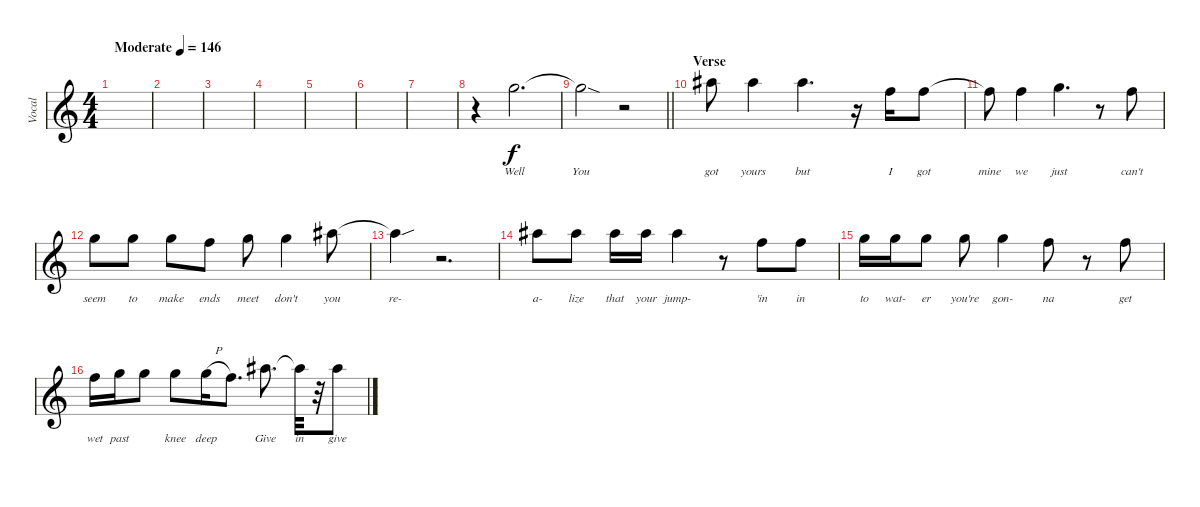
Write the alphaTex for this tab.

\track ("Vocal" "Vocal") {instrument electricguitarjazz}
\staff {score}
\tuning (Eb4 Bb3 Gb3 Db3 Ab2 Eb2) {hide}
\ts (4 4)
\tempo (146 "Moderate")
\clef g2
\ks c
|
|
|
|
|
|
|
r.4 4.1.2{d lyrics (0 "Well") lyrics (1 "") lyrics (2 "") lyrics (3 "") lyrics (4 "")} |
\barLineRight lightlight
4.1{sod t}.2{lyrics (0 "You") lyrics (1 "") lyrics (2 "") lyrics (3 "") lyrics (4 "")} r.2 |
\section ("" "Verse")
7.1.8{lyrics (0 "got") lyrics (1 "") lyrics (2 "") lyrics (3 "") lyrics (4 "")} 7.1.4{lyrics (0 "yours") lyrics (1 "") lyrics (2 "") lyrics (3 "") lyrics (4 "")} 7.1.4{d lyrics (0 "but") lyrics (1 "") lyrics (2 "") lyrics (3 "") lyrics (4 "")} r.16 7.2.16{lyrics (0 "I") lyrics (1 "") lyrics (2 "") lyrics (3 "") lyrics (4 "")} 7.2.8{lyrics (0 "got") lyrics (1 "") lyrics (2 "") lyrics (3 "") lyrics (4 "")} |
7.2{t}.8{lyrics (0 "mine") lyrics (1 "") lyrics (2 "") lyrics (3 "") lyrics (4 "")} 7.2.4{lyrics (0 "we") lyrics (1 "") lyrics (2 "") lyrics (3 "") lyrics (4 "")} 4.1.4{d lyrics (0 "just") lyrics (1 "") lyrics (2 "") lyrics (3 "") lyrics (4 "")} r.8 7.2.8{lyrics (0 "can't") lyrics (1 "") lyrics (2 "") lyrics (3 "") lyrics (4 "")} |
4.1.8{lyrics (0 "seem") lyrics (1 "") lyrics (2 "") lyrics (3 "") lyrics (4 "")} 4.1.8{lyrics (0 "to") lyrics (1 "") lyrics (2 "") lyrics (3 "") lyrics (4 "")} 4.1.8{lyrics (0 "make") lyrics (1 "") lyrics (2 "") lyrics (3 "") lyrics (4 "")} 2.1.8{lyrics (0 "ends") lyrics (1 "") lyrics (2 "") lyrics (3 "") lyrics (4 "")} 4.1.8{lyrics (0 "meet") lyrics (1 "") lyrics (2 "") lyrics (3 "") lyrics (4 "")} 4.1.4{lyrics (0 "don't") lyrics (1 "") lyrics (2 "") lyrics (3 "") lyrics (4 "")} 7.1.8{lyrics (0 "you") lyrics (1 "") lyrics (2 "") lyrics (3 "") lyrics (4 "")} |
7.1{sou t}.4{lyrics (0 "re-") lyrics (1 "") lyrics (2 "") lyrics (3 "") lyrics (4 "")} r.2{d} |
7.1.8{lyrics (0 "a-") lyrics (1 "") lyrics (2 "") lyrics (3 "") lyrics (4 "")} 7.1.8{lyrics (0 "lize") lyrics (1 "") lyrics (2 "") lyrics (3 "") lyrics (4 "")} 7.1.16{lyrics (0 "that") lyrics (1 "") lyrics (2 "") lyrics (3 "") lyrics (4 "")} 7.1.16{lyrics (0 "your") lyrics (1 "") lyrics (2 "") lyrics (3 "") lyrics (4 "")} 7.1.4{lyrics (0 "jump-") lyrics (1 "") lyrics (2 "") lyrics (3 "") lyrics (4 "")} r.8 7.2.8{lyrics (0 "'in") lyrics (1 "") lyrics (2 "") lyrics (3 "") lyrics (4 "")} 7.2.8{lyrics (0 "in") lyrics (1 "") lyrics (2 "") lyrics (3 "") lyrics (4 "")} |
4.1.16{lyrics (0 "to") lyrics (1 "") lyrics (2 "") lyrics (3 "") lyrics (4 "")} 4.1.16{lyrics (0 "wat-") lyrics (1 "") lyrics (2 "") lyrics (3 "") lyrics (4 "")} 4.1.8{lyrics (0 "er") lyrics (1 "") lyrics (2 "") lyrics (3 "") lyrics (4 "")} 4.1.8{lyrics (0 "you're") lyrics (1 "") lyrics (2 "") lyrics (3 "") lyrics (4 "")} 4.1.4{lyrics (0 "gon-") lyrics (1 "") lyrics (2 "") lyrics (3 "") lyrics (4 "")} 2.1.8{lyrics (0 "na") lyrics (1 "") lyrics (2 "") lyrics (3 "") lyrics (4 "")} r.8 2.1.8{lyrics (0 "get") lyrics (1 "") lyrics (2 "") lyrics (3 "") lyrics (4 "")} |
2.1.16{lyrics (0 "wet") lyrics (1 "") lyrics (2 "") lyrics (3 "") lyrics (4 "")} 4.1.16{lyrics (0 "past") lyrics (1 "") lyrics (2 "") lyrics (3 "") lyrics (4 "")} 4.1.8{lyrics (0 "") lyrics (1 "") lyrics (2 "") lyrics (3 "") lyrics (4 "")} 4.1.8{lyrics (0 "knee") lyrics (1 "") lyrics (2 "") lyrics (3 "") lyrics (4 "")} 4.1{h}.16{lyrics (0 "deep") lyrics (1 "") lyrics (2 "") lyrics (3 "") lyrics (4 "")} 2.1.8{d lyrics (0 "") lyrics (1 "") lyrics (2 "") lyrics (3 "") lyrics (4 "")} 7.1.8{d lyrics (0 "Give") lyrics (1 "") lyrics (2 "") lyrics (3 "") lyrics (4 "")} 7.1{t}.32{lyrics (0 "in") lyrics (1 "") lyrics (2 "") lyrics (3 "") lyrics (4 "")} r.32 7.1{h}.8{lyrics (0 "give") lyrics (1 "") lyrics (2 "") lyrics (3 "") lyrics (4 "")}
